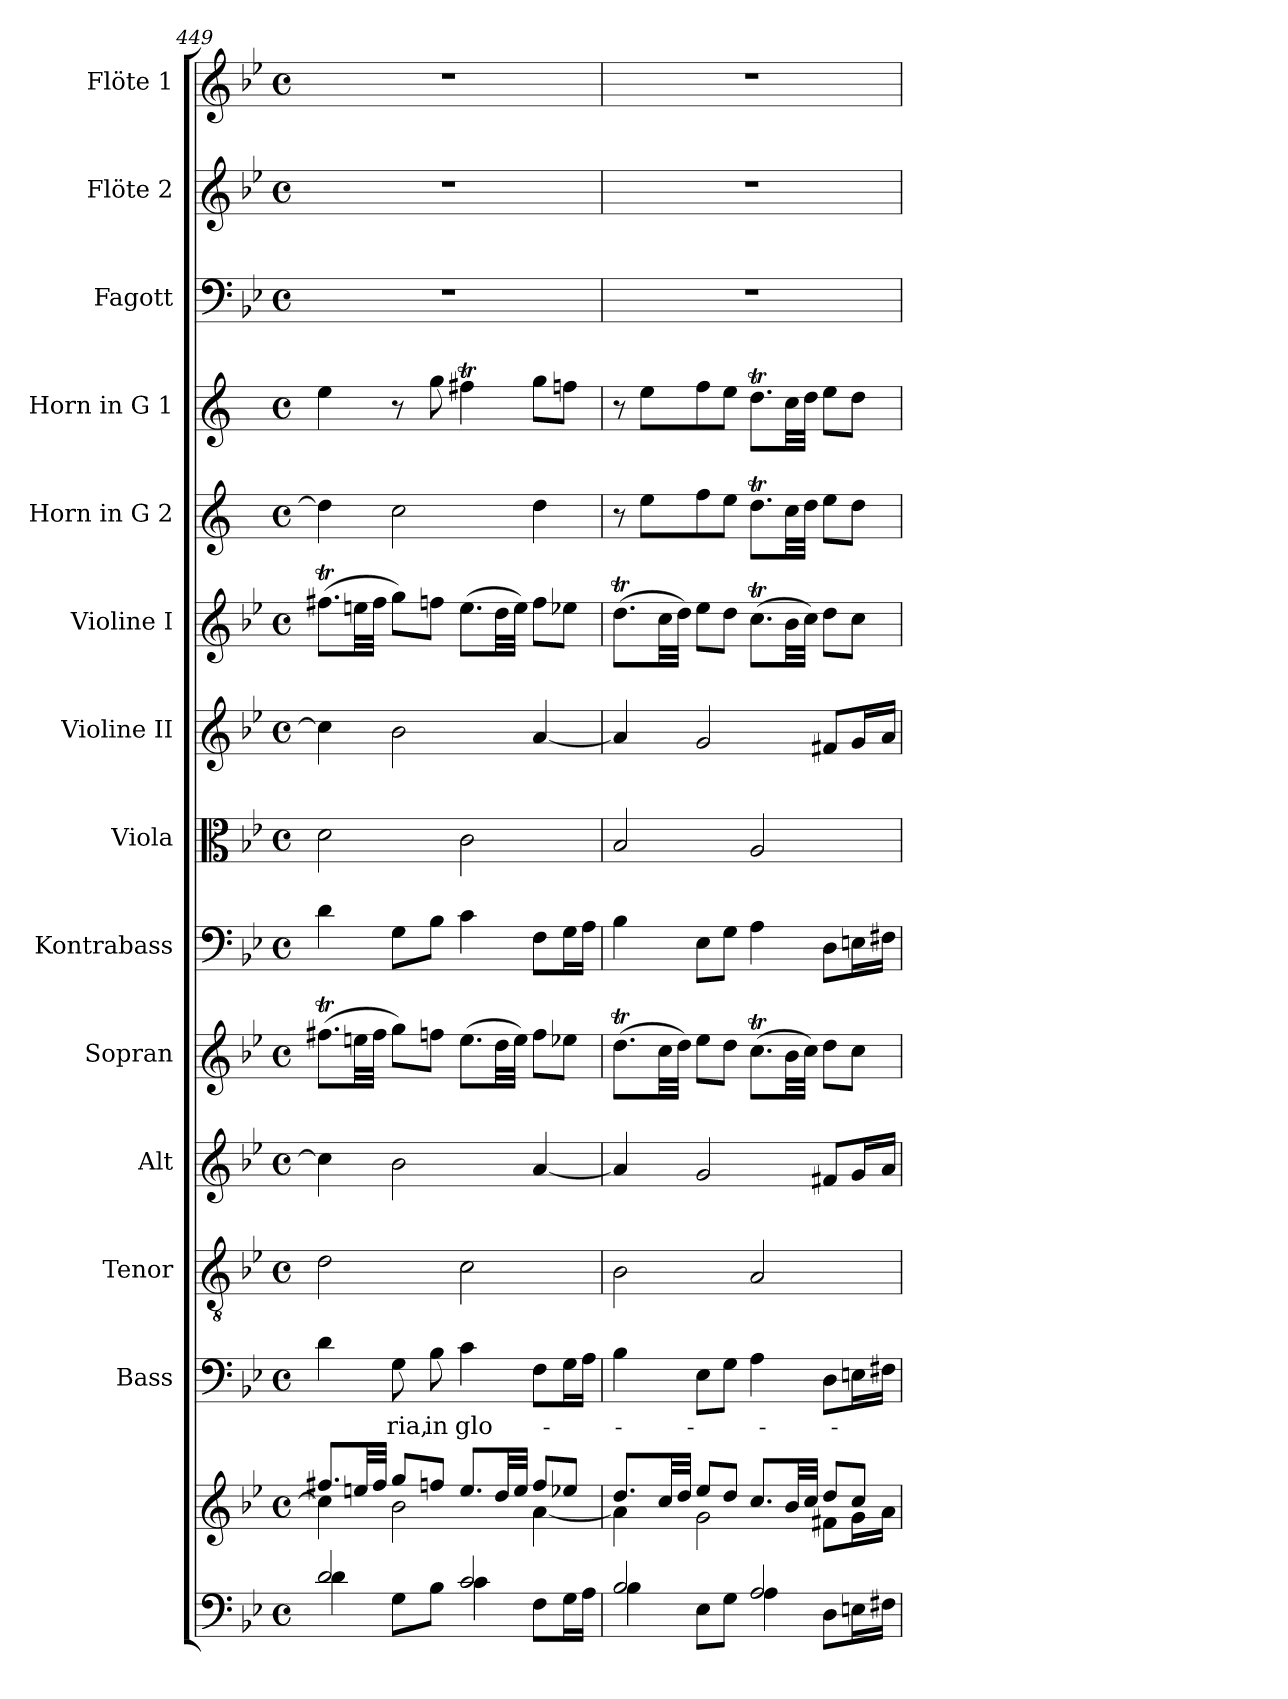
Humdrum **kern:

**kern	**kern	**kern	**text	**kern	**kern	**kern	**kern	**kern	**kern	**kern	**kern	**kern	**kern	**kern	**kern
*part14	*part14	*part13	*part13	*part12	*part11	*part10	*part9	*part8	*part7	*part6	*part5	*part4	*part3	*part2	*part1
*staff15	*staff14	*staff13	*staff13	*staff12	*staff11	*staff10	*staff9	*staff8	*staff7	*staff6	*staff5	*staff4	*staff3	*staff2	*staff1
*	*	*I"Bass	*	*I"Tenor	*I"Alt	*I"Sopran	*I"Kontrabass	*I"Viola	*I"Violine II	*I"Violine I	*I"Horn in G 2	*I"Horn in G 1	*I"Fagott	*I"Flöte 2	*I"Flöte 1
*	*	*I'B.	*	*I'T.	*I'A.	*I'S.	*I'Kb.	*I'Vla.	*I'Vl. II	*I'Vl. I	*	*	*I'Fg.	*I'Fl. 2	*I'Fl. 1
!!LO:PB:g=z
*clefF4	*clefG2	*clefF4	*	*clefGv2	*clefG2	*clefG2	*clefF4	*clefC3	*clefG2	*clefG2	*clefG2	*clefG2	*clefF4	*clefG2	*clefG2
*	*	*	*	*	*	*	*ITrd7c12	*	*	*	*ITrd1c2	*ITrd1c2	*	*	*
*k[b-e-]	*k[b-e-]	*k[b-e-]	*	*k[b-e-]	*k[b-e-]	*k[b-e-]	*k[b-e-]	*k[b-e-]	*k[b-e-]	*k[b-e-]	*k[b-e-]	*k[b-e-]	*k[b-e-]	*k[b-e-]	*k[b-e-]
*B-:	*B-:	*B-:	*	*B-:	*B-:	*B-:	*B-:	*B-:	*B-:	*B-:	*B-:	*B-:	*B-:	*B-:	*B-:
*M4/4	*M4/4	*M4/4	*	*M4/4	*M4/4	*M4/4	*M4/4	*M4/4	*M4/4	*M4/4	*M4/4	*M4/4	*M4/4	*M4/4	*M4/4
*met(c)	*met(c)	*met(c)	*	*met(c)	*met(c)	*met(c)	*met(c)	*met(c)	*met(c)	*met(c)	*met(c)	*met(c)	*met(c)	*met(c)	*met(c)
=449	=449	=449	=449	=449	=449	=449	=449	=449	=449	=449	=449	=449	=449	=449	=449
*^	*^	*	*	*	*	*	*	*	*	*	*	*	*	*	*
2d/	4d\	8.ff#X/L	4cc\]	4d\	.	2d\	4cc\]	(>8.ff#Xt\L	4D\	2d\	4cc\]	(>8.ff#Xt\L	4cc\]	4dd\	1r	1r	1r
.	.	32ee/LL	.	.	.	.	.	32ee\LL	.	.	.	32ee\LL	.	.	.	.	.
.	.	32ff#/JJJ	.	.	.	.	.	32ff#\JJJ	.	.	.	32ff#\JJJ	.	.	.	.	.
!	!	!	!	!	!LO:LY:b	!	!	!	!	!	!	!	!	!	!	!	!
.	8G\L	8gg/L	2b-\	8G\	-ria,	.	2b-\	8gg\L)	8GG\L	.	2b-\	8gg\L)	2b-\	8r	.	.	.
!	!	!	!	!	!LO:LY:b	!	!	!	!	!	!	!	!	!	!	!	!
.	8B-\J	8ffn/J	.	8B-\	in	.	.	8ffn\J	8BB-\J	.	.	8ffn\J	.	8ff\	.	.	.
!	!	!	!	!	!LO:LY:b	!	!	!	!	!	!	!	!	!	!	!	!
2c/	4c\	8.ee/L	.	4c\	glo-	2c\	.	(>8.ee\L	4C\	2c\	.	(>8.ee\L	.	4eent\	.	.	.
.	.	32dd/LL	.	.	.	.	.	32dd\LL	.	.	.	32dd\LL	.	.	.	.	.
.	.	32ee/JJJ	.	.	.	.	.	32ee\JJJ)	.	.	.	32ee\JJJ)	.	.	.	.	.
.	8F\L	8ff/L	[<4a\	8F\L	.	.	[4a/	8ff\L	8FF\L	.	[4a/	8ff\L	4cc\	8ff\L	.	.	.
.	16G\L	8ee-X/J	.	16G\L	.	.	.	8ee-X\J	16GG\L	.	.	8ee-X\J	.	8ee-X\J	.	.	.
.	16A\JJ	.	.	16A\JJ	.	.	.	.	16AA\JJ	.	.	.	.	.	.	.	.
=450	=450	=450	=450	=450	=450	=450	=450	=450	=450	=450	=450	=450	=450	=450	=450	=450	=450
2B-/	4B-\	8.dd/L	4a\]	4B-\	.	2B-\	4a/]	(>8.ddt\L	4BB-\	2B-/	4a/]	(>8.ddt\L	8r	8r	1r	1r	1r
.	.	.	.	.	.	.	.	.	.	.	.	.	8dd\L	8dd\L	.	.	.
.	.	32cc/LL	.	.	.	.	.	32cc\LL	.	.	.	32cc\LL	.	.	.	.	.
.	.	32dd/JJJ	.	.	.	.	.	32dd\JJJ)	.	.	.	32dd\JJJ)	.	.	.	.	.
.	8E-\L	8ee-/L	2g\	8E-\L	.	.	2g/	8ee-\L	8EE-\L	.	2g/	8ee-\L	8ee-\	8ee-\	.	.	.
.	8G\J	8dd/J	.	8G\J	.	.	.	8dd\J	8GG\J	.	.	8dd\J	8dd\J	8dd\J	.	.	.
2A/	4A\	8.cc/L	.	4A\	.	2A/	.	(>8.ccT\L	4AA\	2A/	.	(>8.ccT\L	8.ccT\L	8.ccT\L	.	.	.
.	.	32b-/LL	.	.	.	.	.	32b-\LL	.	.	.	32b-\LL	32b-\LL	32b-\LL	.	.	.
.	.	32cc/JJJ	.	.	.	.	.	32cc\JJJ)	.	.	.	32cc\JJJ)	32cc\JJJ	32cc\JJJ	.	.	.
.	8D\L	8dd/L	8f#X\L	8D\L	.	.	8f#X/L	8dd\L	8DD\L	.	8f#X/L	8dd\L	8dd\L	8dd\L	.	.	.
.	16En\L	8cc/J	16g\L	16En\L	.	.	16g/L	8cc\J	16EEn\L	.	16g/L	8cc\J	8cc\J	8cc\J	.	.	.
.	16F#X\JJ	.	16a\JJ	16F#X\JJ	.	.	16a/JJ	.	16FF#X\JJ	.	16a/JJ	.	.	.	.	.	.
*v	*v	*	*	*	*	*	*	*	*	*	*	*	*	*	*	*	*
*	*v	*v	*	*	*	*	*	*	*	*	*	*	*	*	*	*
=	=	=	=	=	=	=	=	=	=	=	=	=	=	=	=
*-	*-	*-	*-	*-	*-	*-	*-	*-	*-	*-	*-	*-	*-	*-	*-
